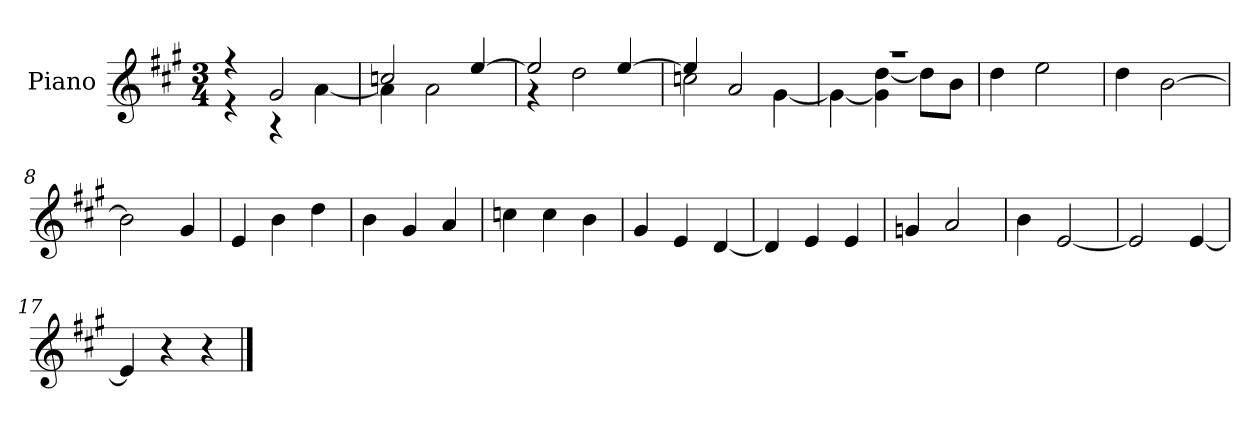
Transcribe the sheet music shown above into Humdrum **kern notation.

**kern
*part1
*staff1
*I"Piano
*I'P-no
*clefG2
*k[f#c#g#]
*M3/4
*MM180
=1
*^
4r	4r
2g#/	4r
.	[4a\
=2	=2
2ccn/	4a\]
.	2a\
[4ee/	.
=3	=3
2ee/]	4r
.	2dd\
[4ee/	.
=4	=4
4ee/]	2ccn\
2a/	.
.	[4g#\
=5	=5
2.r	4g#\_
.	4g#\] [4dd\
.	8dd\L]
.	8b\J
*v	*v
=6
4dd\
2ee\
=7
4dd\
[2b\
=8
2b\]
4g#/
=9
4e/
4b\
4dd\
=10
4b\
4g#/
4a/
!!LO:LB:g=z
=11
4ccn\
4cc\
4b\
=12
4g#/
4e/
[4d/
=13
4d/]
4e/
4e/
=14
4gn/
2a/
=15
4b\
[2e/
=16
2e/]
[4e/
=17
4e/]
4r
4r
==
*-
